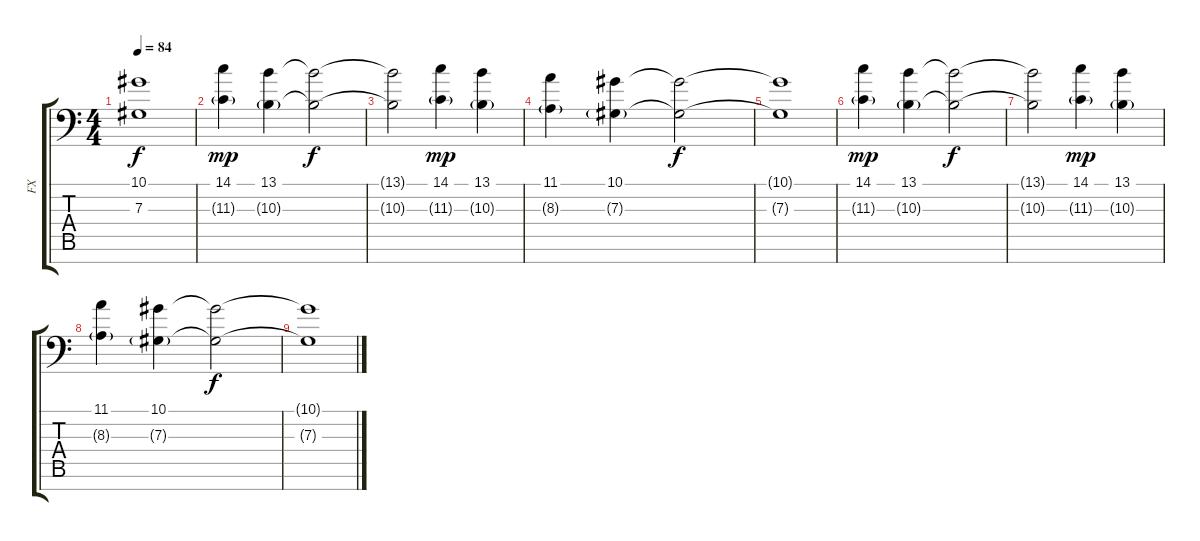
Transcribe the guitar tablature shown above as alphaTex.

\track ("FX" "FX") {instrument choiraahs}
\staff {score tabs}
\tuning (Bb3 F3 Db3 Ab2 Eb2 Bb1 F1) {hide}
\ts (4 4)
\tempo 84
\clef f4
\ks c
(10.1{t} 7.3{t}).1{dy f} |
(14.1 11.3{g}).4{dy mp} (13.1 10.3{g}).4 (13.1{t} 10.3{t}).2{dy f} |
(13.1{t} 10.3{t}).2 (14.1 11.3{g}).4{dy mp} (13.1 10.3{g}).4 |
(11.1 8.3{g}).4 (10.1 7.3{g}).4 (10.1{t} 7.3{t}).2{dy f} |
(10.1{t} 7.3{t}).1 |
(14.1 11.3{g}).4{dy mp} (13.1 10.3{g}).4 (13.1{t} 10.3{t}).2{dy f} |
(13.1{t} 10.3{t}).2 (14.1 11.3{g}).4{dy mp} (13.1 10.3{g}).4 |
(11.1 8.3{g}).4 (10.1 7.3{g}).4 (10.1{t} 7.3{t}).2{dy f} |
(10.1{t} 7.3{t}).1
